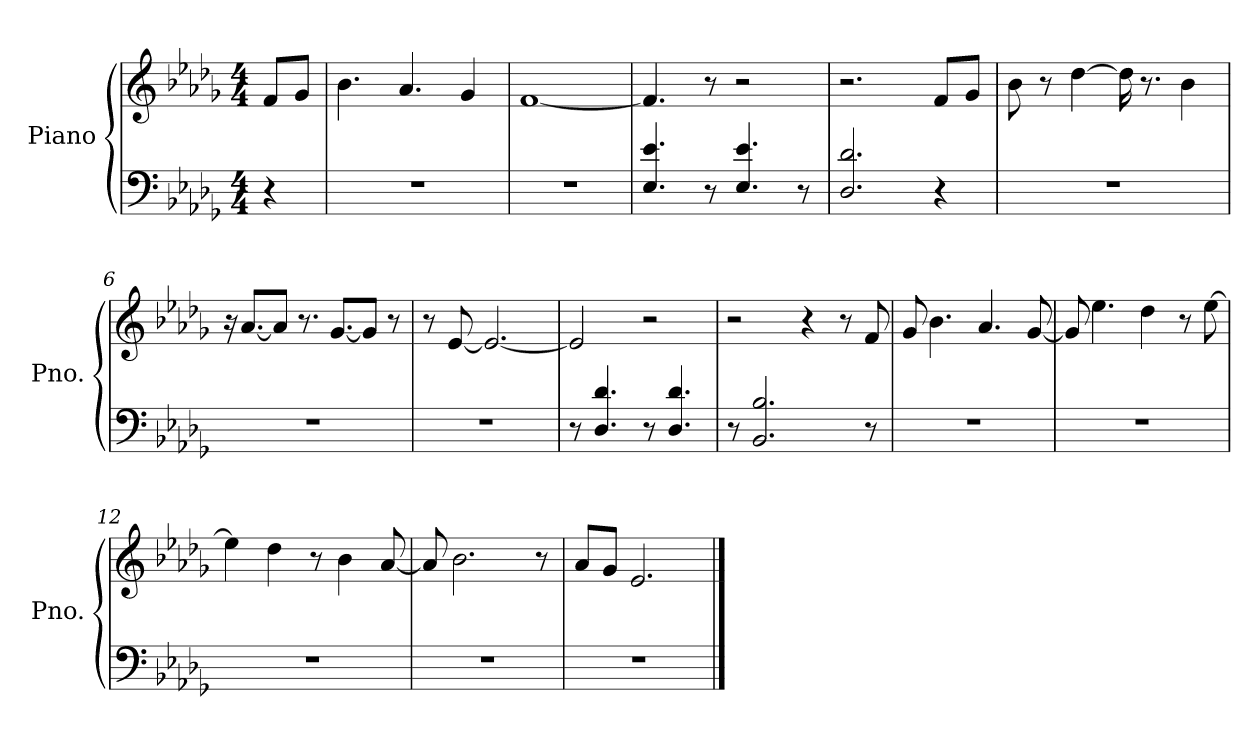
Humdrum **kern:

**kern	**kern
*part1	*part1
*staff2	*staff1
*I"Piano	*
*I'Pno.	*
*k[b-e-a-d-g-]	*k[b-e-a-d-g-]
*D-:	*D-:
*M4/4	*M4/4
=	=
4r	8f/L
.	8g-/J
=1	=1
1r	4.b-\
.	4.a-/
.	4g-/
=2	=2
1r	[1f
=3	=3
4.E-/ 4.e-/	4.f/]
8r	8r
4.E-/ 4.e-/	2r
8r	.
=4	=4
2.D-/ 2.d-/	2.r
4r	8f/L
.	8g-/J
=5	=5
1r	8b-\
.	8r
.	[4dd-\
.	16dd-\]
.	8.r
.	4b-\
=6	=6
1r	16r
.	[8.a-/L
.	8a-/J]
.	8.r
.	[8.g-/L
.	8g-/J]
.	8r
!!LO:LB:g=z
=7	=7
1r	8r
.	[8e-/
.	2.e-/_
=8	=8
8r	2e-/]
4.D-/ 4.d-/	.
8r	2r
4.D-/ 4.d-/	.
=9	=9
8r	2r
2.BB-/ 2.B-/	.
.	4r
.	8r
8r	8f/
=10	=10
1r	8g-/
.	4.b-\
.	4.a-/
.	[8g-/
=11	=11
1r	8g-/]
.	4.ee-\
.	4dd-\
.	8r
.	[8ee-\
=12	=12
1r	4ee-\]
.	4dd-\
.	8r
.	4b-\
.	[8a-/
=13	=13
1r	8a-/]
.	2.b-\
.	8r
!!LO:LB:g=z
=14	=14
1r	8a-/L
.	8g-/J
.	2.e-/
==	==
*-	*-
